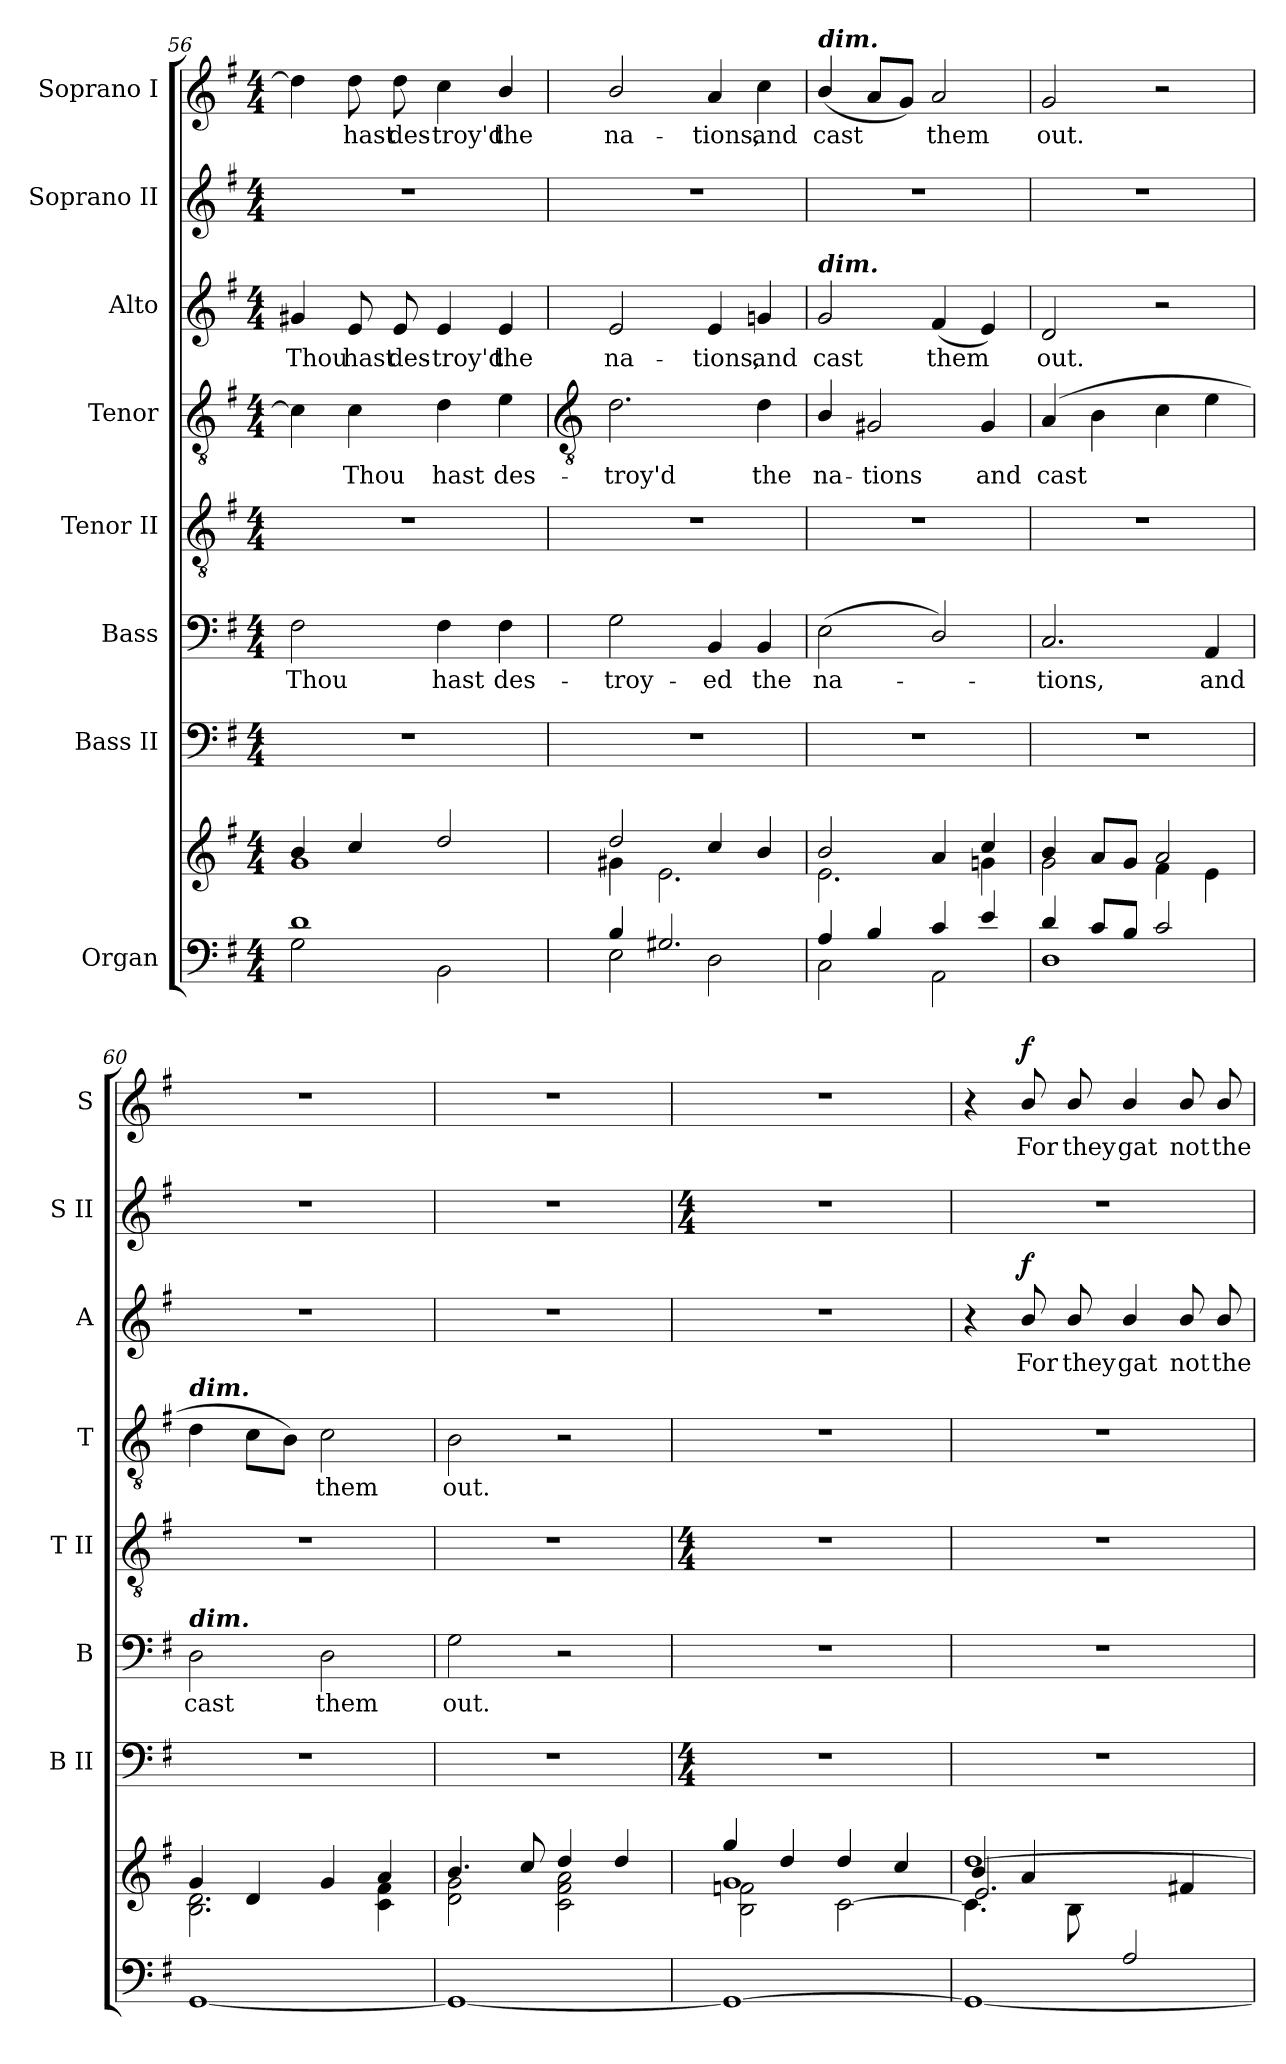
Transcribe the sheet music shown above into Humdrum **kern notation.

**kern	**kern	**kern	**kern	**text	**kern	**kern	**text	**kern	**text	**dynam	**kern	**kern	**text	**dynam
*part8	*part8	*part7	*part6	*part6	*part5	*part4	*part4	*part3	*part3	*part3	*part2	*part1	*part1	*part1
*staff9	*staff8	*staff7	*staff6	*staff6	*staff5	*staff4	*staff4	*staff3	*staff3	*staff3	*staff2	*staff1	*staff1	*staff1
*I"Organ	*	*I"Bass II	*I"Bass	*	*I"Tenor II	*I"Tenor	*	*I"Alto	*	*	*I"Soprano II	*I"Soprano I	*	*
*	*	*I'B II	*I'B	*	*I'T II	*I'T	*	*I'A	*	*	*I'S II	*I'S	*	*
!!LO:LB:g=z
*clefF4	*clefG2	*clefF4	*clefF4	*	*clefGv2	*clefGv2	*	*clefG2	*	*	*clefG2	*clefG2	*	*
*k[f#]	*k[f#]	*k[f#]	*k[f#]	*	*k[f#]	*k[f#]	*	*k[f#]	*	*	*k[f#]	*k[f#]	*	*
*G:	*G:	*G:	*G:	*	*G:	*G:	*	*G:	*	*	*G:	*G:	*	*
*M4/4	*M4/4	*M4/4	*M4/4	*	*M4/4	*M4/4	*	*M4/4	*	*	*M4/4	*M4/4	*	*
=56	=56	=56	=56	=56	=56	=56	=56	=56	=56	=56	=56	=56	=56	=56
*^	*^	*	*	*	*	*	*	*	*	*	*	*	*	*
!	!	!	!	!	!	!LO:LY:b	!	!	!	!	!LO:LY:b	!	!	!	!	!
1d/	2G\	4b/	1g\	1r	2F#	Thou	1r	4c]	.	4g#X	Thou	.	1r	4dd]	.	.
!	!	!	!	!	!	!	!	!	!LO:LY:b	!	!LO:LY:b	!	!	!	!LO:LY:b	!
.	.	4cc/	.	.	.	.	.	4c	Thou	8e	hast	.	.	8dd	hast	.
!	!	!	!	!	!	!	!	!	!	!	!LO:LY:b	!	!	!	!LO:LY:b	!
.	.	.	.	.	.	.	.	.	.	8e	des-	.	.	8dd	des-	.
!	!	!	!	!	!	!LO:LY:b	!	!	!LO:LY:b	!	!LO:LY:b	!	!	!	!LO:LY:b	!
.	2BB\	2dd/	.	.	4F#	hast	.	4d	hast	4e	-troy'd	.	.	4cc	-troy'd	.
!	!	!	!	!	!	!LO:LY:b	!	!	!LO:LY:b	!	!LO:LY:b	!	!	!	!LO:LY:b	!
.	.	.	.	.	4F#	des-	.	4e	des-	4e	the	.	.	4b/	the	.
!!LO:LB:g=z
=57	=57	=57	=57	=57	=57	=57	=57	=57	=57	=57	=57	=57	=57	=57	=57	=57
*	*	*	*	*	*	*	*	*clefGv2	*	*	*	*	*	*	*	*
!	!	!	!	!	!	!LO:LY:b	!	!	!LO:LY:b	!	!LO:LY:b	!	!	!	!LO:LY:b	!
4B/	2E\	2dd/	4g#X\	1r	2G	-troy-	1r	2.d	-troy'd	2e	na-	.	1r	2b/	na-	.
2.G#X/	.	.	2.e\	.	.	.	.	.	.	.	.	.	.	.	.	.
!	!	!	!	!	!	!LO:LY:b	!	!	!	!	!LO:LY:b	!	!	!	!LO:LY:b	!
.	2D\	4cc/	.	.	4BB	-ed	.	.	.	4e	-tions,	.	.	4a	-tions,	.
!	!	!	!	!	!	!LO:LY:b	!	!	!LO:LY:b	!	!LO:LY:b	!	!	!	!LO:LY:b	!
.	.	4b/	.	.	4BB	the	.	4d	the	4gn	and	.	.	4cc	and	.
=58	=58	=58	=58	=58	=58	=58	=58	=58	=58	=58	=58	=58	=58	=58	=58	=58
!	!	!	!	!	!	!	!	!	!	!	!	!	!	!LO:TX:a:Bi:t=dim.	!	!
!	!	!	!	!	!	!	!	!	!	!LO:TX:a:Bi:t=dim.	!	!	!	!	!	!
!	!	!	!	!	!	!LO:LY:b	!	!	!LO:LY:b	!	!LO:LY:b	!	!	!	!LO:LY:b	!
4A/	2C\	2b/	2.e\	1r	(<2E	na-	1r	4B/	na-	2g	cast	.	1r	(<4b/	cast	.
!	!	!	!	!	!	!	!	!	!LO:LY:b	!	!	!	!	!	!	!
4B/	.	.	.	.	.	.	.	2G#X	-tions	.	.	.	.	8aL	.	.
.	.	.	.	.	.	.	.	.	.	.	.	.	.	8gJ)	.	.
!	!	!	!	!	!	!	!	!	!	!	!LO:LY:b	!	!	!	!LO:LY:b	!
4c/	2AA\	4a/	.	.	2D/)	.	.	.	.	(<4f#	them	.	.	2a	them	.
!	!	!	!	!	!	!	!	!	!LO:LY:b	!	!	!	!	!	!	!
4e/	.	4cc/	4gn\	.	.	.	.	4G#	and	4e)	.	.	.	.	.	.
=59	=59	=59	=59	=59	=59	=59	=59	=59	=59	=59	=59	=59	=59	=59	=59	=59
!	!	!	!	!	!	!LO:LY:b	!	!	!LO:LY:b	!	!LO:LY:b	!	!	!	!LO:LY:b	!
4d/	1D\	4b/	2g\	1r	2.C	tions,	1r	(>4A	cast	2d	out.	.	1r	2g	out.	.
8c/L	.	8a/L	.	.	.	.	.	4B	.	.	.	.	.	.	.	.
8B/J	.	8g/J	.	.	.	.	.	.	.	.	.	.	.	.	.	.
2c/	.	2a/	4f#\	.	.	.	.	4c	.	2r	.	.	.	2r	.	.
!	!	!	!	!	!	!LO:LY:b	!	!	!	!	!	!	!	!	!	!
.	.	.	4e\	.	4AA	and	.	4e	.	.	.	.	.	.	.	.
=60	=60	=60	=60	=60	=60	=60	=60	=60	=60	=60	=60	=60	=60	=60	=60	=60
!	!	!	!	!	!	!	!	!LO:TX:a:Bi:t=dim.	!	!	!	!	!	!	!	!
!	!	!	!	!	!LO:TX:a:Bi:t=dim.	!	!	!	!	!	!	!	!	!	!	!
!	!	!	!	!	!	!LO:LY:b	!	!	!	!	!	!	!	!	!	!
1ryy	[1GG\	4g/	2.B\ 2.d\	1r	2D	cast	1r	4d	.	1r	.	.	1r	1r	.	.
.	.	4d/	.	.	.	.	.	8cL	.	.	.	.	.	.	.	.
.	.	.	.	.	.	.	.	8BJ)	.	.	.	.	.	.	.	.
!	!	!	!	!	!	!LO:LY:b	!	!	!LO:LY:b	!	!	!	!	!	!	!
.	.	4g/	.	.	2D	them	.	2c	them	.	.	.	.	.	.	.
.	.	4a/	4c\ 4f#\	.	.	.	.	.	.	.	.	.	.	.	.	.
=61	=61	=61	=61	=61	=61	=61	=61	=61	=61	=61	=61	=61	=61	=61	=61	=61
!	!	!	!	!	!	!LO:LY:b	!	!	!LO:LY:b	!	!	!	!	!	!	!
1ryy	1GG\_	4.b/	2d\ 2g\	1r	2G	out.	1r	2B	out.	1r	.	.	1r	1r	.	.
.	.	8cc/	.	.	.	.	.	.	.	.	.	.	.	.	.	.
.	.	4dd/	2c\ 2f#\ 2a\	.	2r	.	.	2r	.	.	.	.	.	.	.	.
.	.	4dd/	.	.	.	.	.	.	.	.	.	.	.	.	.	.
*v	*v	*	*	*	*	*	*	*	*	*	*	*	*	*	*	*
*	*v	*v	*	*	*	*	*	*	*	*	*	*	*	*	*
!!LO:LB:g=z
=62	=62	=62	=62	=62	=62	=62	=62	=62	=62	=62	=62	=62	=62	=62
*	*	*M4/4	*	*	*M4/4	*	*	*	*	*	*M4/4	*	*	*
*	*^	*	*	*	*	*	*	*	*	*	*	*	*	*
*	*	*^	*	*	*	*	*	*	*	*	*	*	*	*	*
1GG\_	4gg/	1g\	2B\ 2fn\	1r	1r	.	1r	1r	.	1r	.	.	1r	1r	.	.
.	4dd/	.	.	.	.	.	.	.	.	.	.	.	.	.	.	.
.	4dd/	.	[2c\	.	.	.	.	.	.	.	.	.	.	.	.	.
.	4cc/	.	.	.	.	.	.	.	.	.	.	.	.	.	.	.
!!LO:LB:g=z
=63	=63	=63	=63	=63	=63	=63	=63	=63	=63	=63	=63	=63	=63	=63	=63	=63
*^	*	*	*^	*	*	*	*	*	*	*	*	*	*	*	*	*
2ryy	1GG\_	[1dd/	4b/	2.e/	4.c\]	1r	1r	.	1r	1r	.	4r	.	.	1r	4r	.	.
!	!	!	!	!	!	!	!	!	!	!	!	!	!LO:LY:b	!LO:DY:b	!	!	!LO:LY:b	!LO:DY:b
.	.	.	4a/	.	.	.	.	.	.	.	.	8b/	For	f	.	8b/	For	f
!	!	!	!	!	!	!	!	!	!	!	!	!	!LO:LY:b	!	!	!	!LO:LY:b	!
.	.	.	.	.	8B\	.	.	.	.	.	.	8b/	they	.	.	8b/	they	.
!	!	!	!	!	!	!	!	!	!	!	!	!	!LO:LY:b	!	!	!	!LO:LY:b	!
2A/	.	.	2ryy	.	2ryy	.	.	.	.	.	.	4b/	gat	.	.	4b/	gat	.
!	!	!	!	!	!	!	!	!	!	!	!	!	!LO:LY:b	!	!	!	!LO:LY:b	!
.	.	.	.	4f#X/	.	.	.	.	.	.	.	8b/	not	.	.	8b/	not	.
!	!	!	!	!	!	!	!	!	!	!	!	!	!LO:LY:b	!	!	!	!LO:LY:b	!
.	.	.	.	.	.	.	.	.	.	.	.	8b/	the	.	.	8b/	the	.
*v	*v	*	*	*	*	*	*	*	*	*	*	*	*	*	*	*	*	*
*	*v	*v	*v	*v	*	*	*	*	*	*	*	*	*	*	*	*	*
=	=	=	=	=	=	=	=	=	=	=	=	=	=	=
*-	*-	*-	*-	*-	*-	*-	*-	*-	*-	*-	*-	*-	*-	*-
